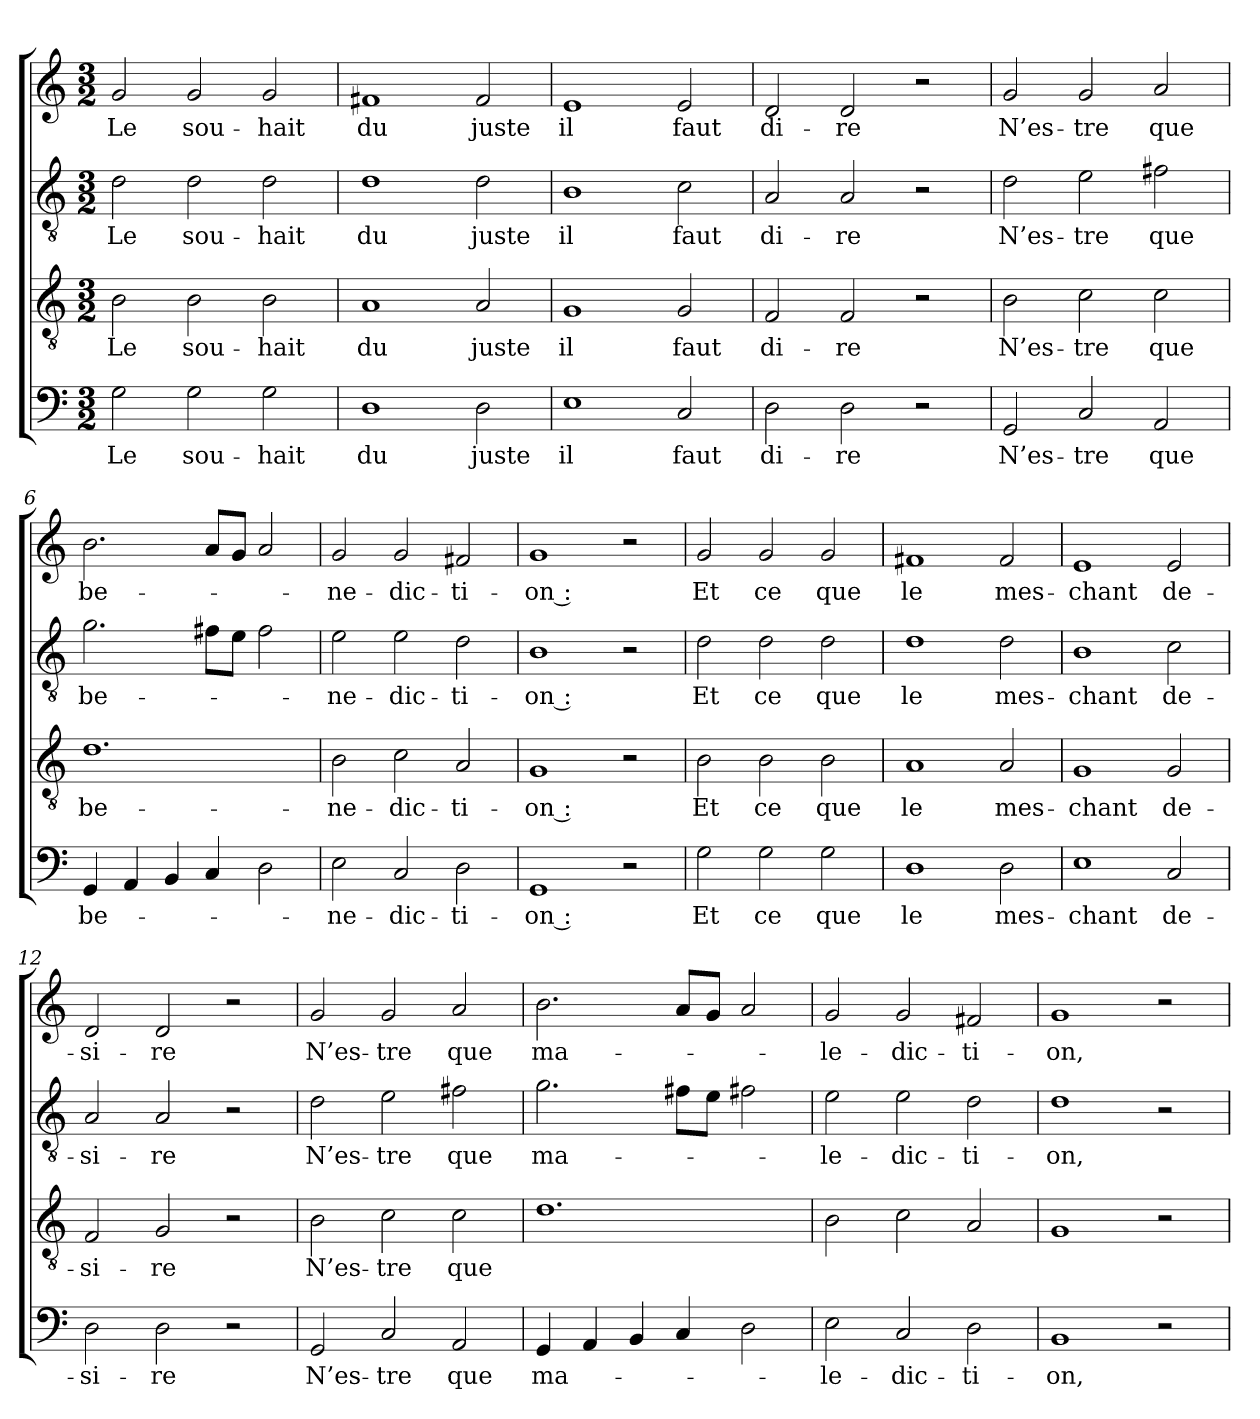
**kern	**text	**kern	**text	**kern	**text	**kern	**text
*part4	*part4	*part3	*part3	*part2	*part2	*part1	*part1
*staff4	*staff4	*staff3	*staff3	*staff2	*staff2	*staff1	*staff1
*clefF4	*	*clefGv2	*	*clefGv2	*	*clefG2	*
*k[]	*	*k[]	*	*k[]	*	*k[]	*
*M3/2	*	*M3/2	*	*M3/2	*	*M3/2	*
=1	=1	=1	=1	=1	=1	=1	=1
2G	Le	2B	Le	2d	Le	2g	Le
2G	sou-	2B	sou-	2d	sou-	2g	sou-
2G	-hait	2B	-hait	2d	-hait	2g	-hait
=2	=2	=2	=2	=2	=2	=2	=2
1D	du	1A	du	1d	du	1f#X	du
2D	juste	2A	juste	2d	juste	2f#	juste
=3	=3	=3	=3	=3	=3	=3	=3
1E	il	1G	il	1B	il	1e	il
2C	faut	2G	faut	2c	faut	2e	faut
=4	=4	=4	=4	=4	=4	=4	=4
2D	di-	2F	di-	2A	di-	2d	di-
2D	-re	2F	-re	2A	-re	2d	-re
2r	.	2r	.	2r	.	2r	.
!!LO:LB:g=z
=5	=5	=5	=5	=5	=5	=5	=5
2GG	N’es-	2B	N’es-	2d	N’es-	2g	N’es-
2C	-tre	2c	-tre	2e	-tre	2g	-tre
2AA	que	2c	que	2f#X	que	2a	que
=6	=6	=6	=6	=6	=6	=6	=6
4GG	be-	1.d	be-	2.g	be-	2.b	be-
4AA	.	.	.	.	.	.	.
4BB	.	.	.	.	.	.	.
4C	.	.	.	8f#XL	.	8aL	.
.	.	.	.	8eJ	.	8gJ	.
2D	.	.	.	2f#	.	2a	.
=7	=7	=7	=7	=7	=7	=7	=7
2E	-ne-	2B	-ne-	2e	-ne-	2g	-ne-
2C	-dic-	2c	-dic-	2e	-dic-	2g	-dic-
2D	-ti-	2A	-ti-	2d	-ti-	2f#X	-ti-
=8	=8	=8	=8	=8	=8	=8	=8
1GG	-on :	1G	-on :	1B	-on :	1g	-on :
2r	.	2r	.	2r	.	2r	.
=9	=9	=9	=9	=9	=9	=9	=9
2G	Et	2B	Et	2d	Et	2g	Et
2G	ce	2B	ce	2d	ce	2g	ce
2G	que	2B	que	2d	que	2g	que
=10	=10	=10	=10	=10	=10	=10	=10
1D	le	1A	le	1d	le	1f#X	le
2D	mes-	2A	mes-	2d	mes-	2f#	mes-
!!LO:LB:g=z
=11	=11	=11	=11	=11	=11	=11	=11
1E	-chant	1G	-chant	1B	-chant	1e	-chant
2C	de-	2G	de-	2c	de-	2e	de-
=12	=12	=12	=12	=12	=12	=12	=12
2D	-si-	2F	-si-	2A	-si-	2d	-si-
2D	-re	2G	-re	2A	-re	2d	-re
2r	.	2r	.	2r	.	2r	.
=13	=13	=13	=13	=13	=13	=13	=13
2GG	N’es-	2B	N’es-	2d	N’es-	2g	N’es-
2C	-tre	2c	-tre	2e	-tre	2g	-tre
2AA	que	2c	que	2f#X	que	2a	que
=14	=14	=14	=14	=14	=14	=14	=14
4GG	ma-	1.d	.	2.g	ma-	2.b	ma-
4AA	.	.	.	.	.	.	.
4BB	.	.	.	.	.	.	.
4C	.	.	.	8f#XL	.	8aL	.
.	.	.	.	8eJ	.	8gJ	.
2D	.	.	.	2f#X	.	2a	.
=15	=15	=15	=15	=15	=15	=15	=15
2E	-le-	2B	.	2e	-le-	2g	-le-
2C	-dic-	2c	.	2e	-dic-	2g	-dic-
2D	-ti-	2A	.	2d	-ti-	2f#X	-ti-
=16	=16	=16	=16	=16	=16	=16	=16
1BB	-on,	1G	.	1d	-on,	1g	-on,
2r	.	2r	.	2r	.	2r	.
=	=	=	=	=	=	=	=
*-	*-	*-	*-	*-	*-	*-	*-
